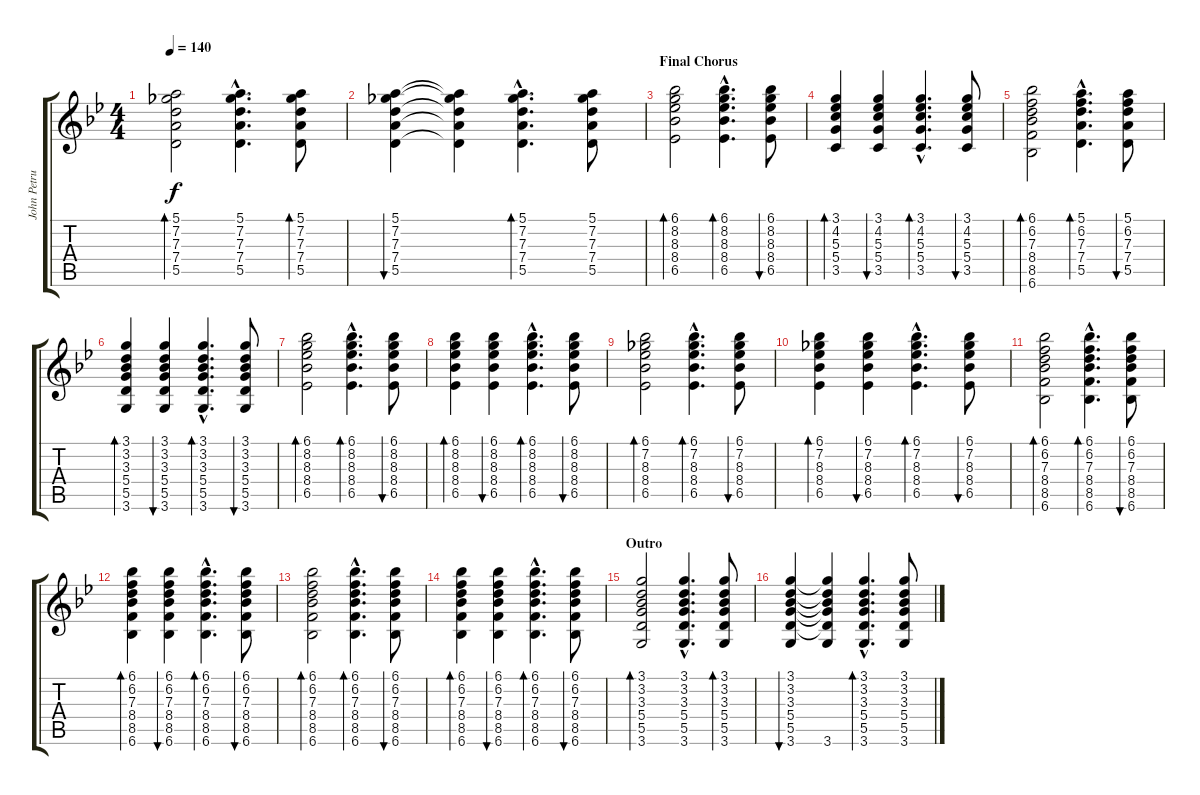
\track ("John Petrucci Acoustic Guitar" "John Petru") {instrument acousticguitarnylon}
\staff {score tabs}
\tuning (E4 B3 G3 D3 A2 E2) {hide}
\ts (4 4)
\tempo 140
\clef g2
\ks bb
(5.1 7.2 7.3 7.4 5.5).2{bd 120 dy f} (5.1{hac} 7.2{hac} 7.3{hac} 7.4{hac} 5.5{hac}).4{d} (5.1 7.2 7.3 7.4 5.5).8{bd 60} |
(5.1 7.2 7.3 7.4 5.5).4{bu 60} (5.1{t} 7.2{t} 7.3{t} 7.4{t} 5.5{t}).4 (5.1{hac} 7.2{hac} 7.3{hac} 7.4{hac} 5.5{hac}).4{d bd 60} (5.1 7.2 7.3 7.4 5.5).8 |
\section ("" "Final Chorus")
(6.1 8.2 8.3 8.4 6.5).2{bd 60} (6.1{hac} 8.2{hac} 8.3{hac} 8.4{hac} 6.5{hac}).4{d bd 60} (6.1 8.2 8.3 8.4 6.5).8{bu 60} |
(3.1 4.2 5.3 5.4 3.5).4{bd 60} (3.1 4.2 5.3 5.4 3.5).4{bu 60} (3.1{hac} 4.2{hac} 5.3{hac} 5.4{hac} 3.5{hac}).4{d bd 60} (3.1 4.2 5.3 5.4 3.5).8{bu 60} |
(6.1 6.2 7.3 8.4 8.5 6.6).2{bd 60} (5.1{hac} 6.2{hac} 7.3{hac} 7.4{hac} 5.5{hac}).4{d bd 60} (5.1 6.2 7.3 7.4 5.5).8{bu 60} |
(3.1 3.2 3.3 5.4 5.5 3.6).4{bd 60} (3.1 3.2 3.3 5.4 5.5 3.6).4{bu 60} (3.1{hac} 3.2{hac} 3.3{hac} 5.4{hac} 5.5{hac} 3.6{hac}).4{d bd 60} (3.1 3.2 3.3 5.4 5.5 3.6).8{bu 60} |
(6.1 8.2 8.3 8.4 6.5).2{bd 60} (6.1{hac} 8.2{hac} 8.3{hac} 8.4{hac} 6.5{hac}).4{d bd 60} (6.1 8.2 8.3 8.4 6.5).8{bu 60} |
(6.1 8.2 8.3 8.4 6.5).4{bd 60} (6.1 8.2 8.3 8.4 6.5).4{bu 60} (6.1{hac} 8.2{hac} 8.3{hac} 8.4{hac} 6.5{hac}).4{d bd 60} (6.1 8.2 8.3 8.4 6.5).8{bu 60} |
(6.1 7.2 8.3 8.4 6.5).2{bd 60} (6.1{hac} 7.2{hac} 8.3{hac} 8.4{hac} 6.5{hac}).4{d bd 60} (6.1 7.2 8.3 8.4 6.5).8{bu 60} |
(6.1 7.2 8.3 8.4 6.5).4{bd 60} (6.1 7.2 8.3 8.4 6.5).4{bu 60} (6.1{hac} 7.2{hac} 8.3{hac} 8.4{hac} 6.5{hac}).4{d bd 60} (6.1 7.2 8.3 8.4 6.5).8{bu 60} |
(6.1 6.2 7.3 8.4 8.5 6.6).2{bd 60 volume 8} (6.1{hac} 6.2{hac} 7.3{hac} 8.4{hac} 8.5{hac} 6.6{hac}).4{d bd 60} (6.1 6.2 7.3 8.4 8.5 6.6).8{bu 60} |
(6.1 6.2 7.3 8.4 8.5 6.6).4{bd 60} (6.1 6.2 7.3 8.4 8.5 6.6).4{bu 60} (6.1{hac} 6.2{hac} 7.3{hac} 8.4{hac} 8.5{hac} 6.6{hac}).4{d bd 60} (6.1 6.2 7.3 8.4 8.5 6.6).8{bu 60} |
(6.1 6.2 7.3 8.4 8.5 6.6).2{bd 60} (6.1{hac} 6.2{hac} 7.3{hac} 8.4{hac} 8.5{hac} 6.6{hac}).4{d bd 60} (6.1 6.2 7.3 8.4 8.5 6.6).8{bu 60} |
(6.1 6.2 7.3 8.4 8.5 6.6).4{bd 60} (6.1 6.2 7.3 8.4 8.5 6.6).4{bu 60} (6.1{hac} 6.2{hac} 7.3{hac} 8.4{hac} 8.5{hac} 6.6{hac}).4{d bd 60} (6.1 6.2 7.3 8.4 8.5 6.6).8{bu 60} |
\section ("" "Outro")
(3.1 3.2 3.3 5.4 5.5 3.6).2{bd 120 volume 8} (3.1{hac} 3.2{hac} 3.3{hac} 5.4{hac} 5.5{hac} 3.6{hac}).4{d} (3.1 3.2 3.3 5.4 5.5 3.6).8{bd 60} |
(3.1 3.2 3.3 5.4 5.5 3.6).4{bu 60} (3.1{t} 3.2{t} 3.3{t} 5.4{t} 5.5{t} 3.6).4 (3.1{hac} 3.2{hac} 3.3{hac} 5.4{hac} 5.5{hac} 3.6{hac}).4{d bd 60} (3.1 3.2 3.3 5.4 5.5 3.6).8
